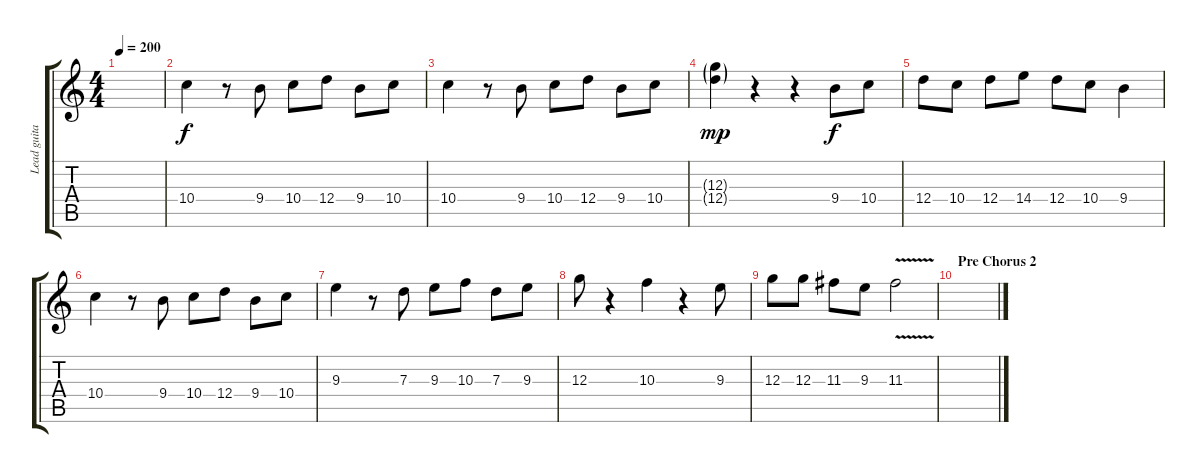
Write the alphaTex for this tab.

\track ("Lead guitar (Li)" "Lead guita") {instrument distortionguitar}
\staff {score tabs}
\tuning (E4 B3 G3 D3 A2 E2) {hide}
\ts (4 4)
\tempo 200
\clef g2
\ks c
|
10.4.4{volume 11} r.8 9.4.8 10.4.8 12.4.8 9.4.8 10.4.8 |
10.4.4 r.8 9.4.8 10.4.8 12.4.8 9.4.8 10.4.8 |
(12.3{g} 12.4{g}).4{dy mp} r.4 r.4 9.4.8{dy f} 10.4.8 |
12.4.8 10.4.8 12.4.8 14.4.8 12.4.8 10.4.8 9.4.4 |
10.4.4 r.8 9.4.8 10.4.8 12.4.8 9.4.8 10.4.8 |
9.3.4 r.8 7.3.8 9.3.8 10.3.8 7.3.8 9.3.8 |
12.3.8 r.4 10.3.4 r.4 9.3.8 |
12.3.8 12.3.8 11.3.8 9.3.8 11.3{v}.2 |
\section ("" "Pre Chorus 2")
